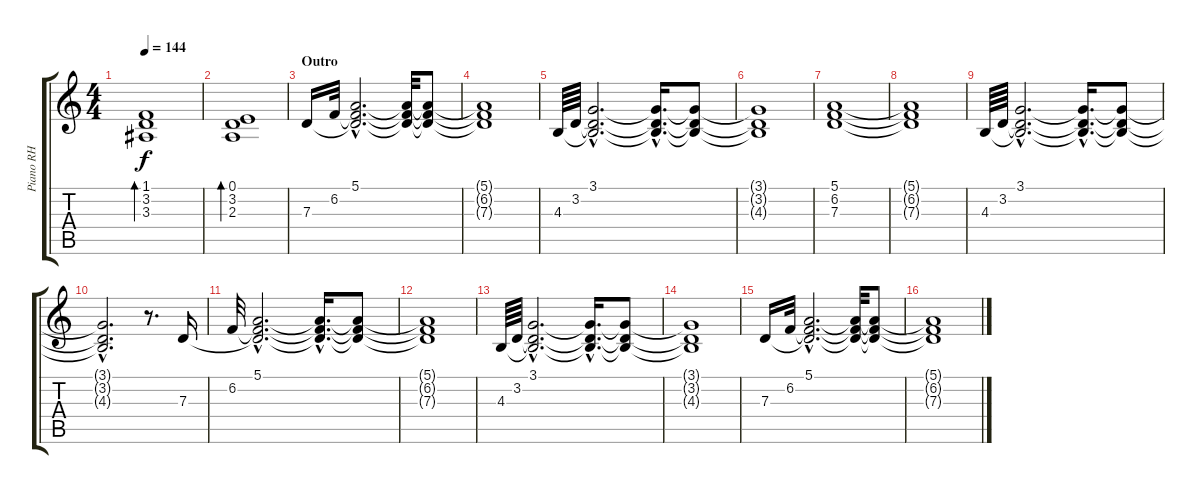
\track ("Piano RH" "Piano RH") {instrument brightacousticpiano}
\staff {score tabs}
\tuning (E4 B3 G3 D3 A2 E2) {hide}
\ts (4 4)
\tempo 144
\clef g2
\ks c
(1.1 3.2 3.3).1{bd 60 dy f} |
(0.1 3.2 2.3).1{bd 60} |
\section ("" "Outro")
7.3.16 6.2.32 (5.1{hac} 6.2{hac t} 7.3{hac t}).2{d} (5.1{t} 6.2{t} 7.3{t}).32 (5.1{t} 6.2{t} 7.3{t}).8 |
(5.1{t} 6.2{t} 7.3{t}).1 |
4.3.64 3.2.64 (3.1{hac} 3.2{hac t} 4.3{hac t}).2{d} (3.1{hac t} 3.2{hac t} 4.3{hac t}).16{d} (3.1{t} 3.2{t} 4.3{t}).8 |
(3.1{t} 3.2{t} 4.3{t}).1 |
(5.1 6.2 7.3).1 |
(5.1{t} 6.2{t} 7.3{t}).1 |
4.3.64 3.2.64 (3.1{hac} 3.2{hac t} 4.3{hac t}).2{d} (3.1{hac t} 3.2{hac t} 4.3{hac t}).16{d} (3.1{t} 3.2{t} 4.3{t}).8 |
(3.1{hac t} 3.2{hac t} 4.3{hac t}).2{d} r.8{d} 7.3.16 |
6.2.32 (5.1{hac} 6.2{hac t} 7.3{hac t}).2{d} (5.1{hac t} 6.2{hac t} 7.3{hac t}).16{d} (5.1{t} 6.2{t} 7.3{t}).8 |
(5.1{t} 6.2{t} 7.3{t}).1 |
4.3.64 3.2.64 (3.1{hac} 3.2{hac t} 4.3{hac t}).2{d} (3.1{hac t} 3.2{hac t} 4.3{hac t}).16{d} (3.1{t} 3.2{t} 4.3{t}).8 |
(3.1{t} 3.2{t} 4.3{t}).1 |
7.3.16{volume 14} 6.2.32 (5.1{hac} 6.2{hac t} 7.3{hac t}).2{d} (5.1{t} 6.2{t} 7.3{t}).32 (5.1{t} 6.2{t} 7.3{t}).8 |
(5.1{t} 6.2{t} 7.3{t}).1
